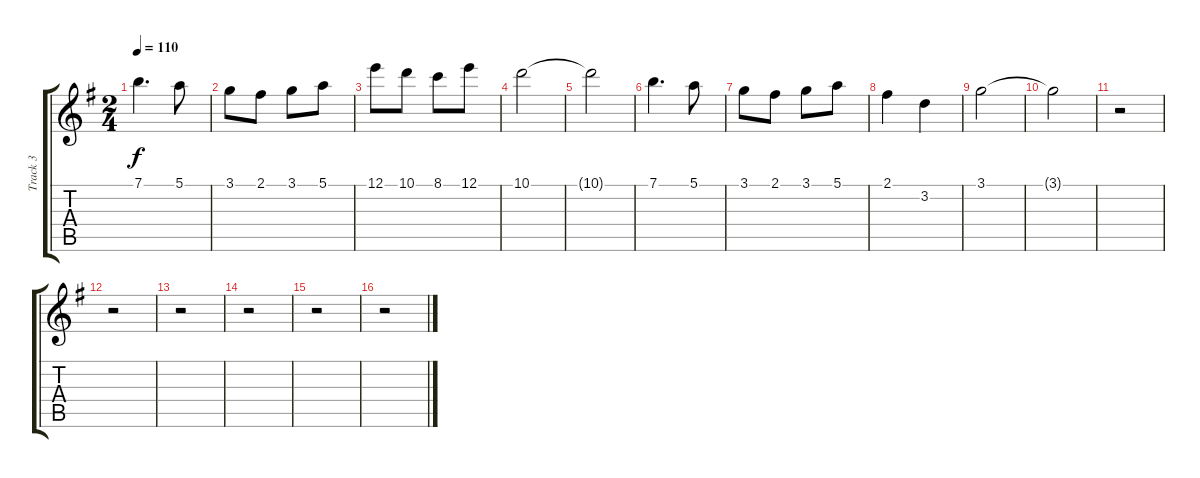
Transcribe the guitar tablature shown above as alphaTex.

\track ("Track 3" "Track 3") {instrument acousticguitarnylon}
\staff {score tabs}
\tuning (E4 B3 G3 D3 A2 E2) {hide}
\ts (2 4)
\tempo 110
\clef g2
\ks g
7.1.4{d dy f} 5.1.8 |
3.1.8 2.1.8 3.1.8 5.1.8 |
12.1.8 10.1.8 8.1.8 12.1.8 |
10.1.2 |
10.1{t}.2 |
7.1.4{d} 5.1.8 |
3.1.8 2.1.8 3.1.8 5.1.8 |
2.1.4 3.2.4 |
3.1.2 |
3.1{t}.2 |
r.2 |
r.2 |
r.2 |
r.2 |
r.2 |
r.2
